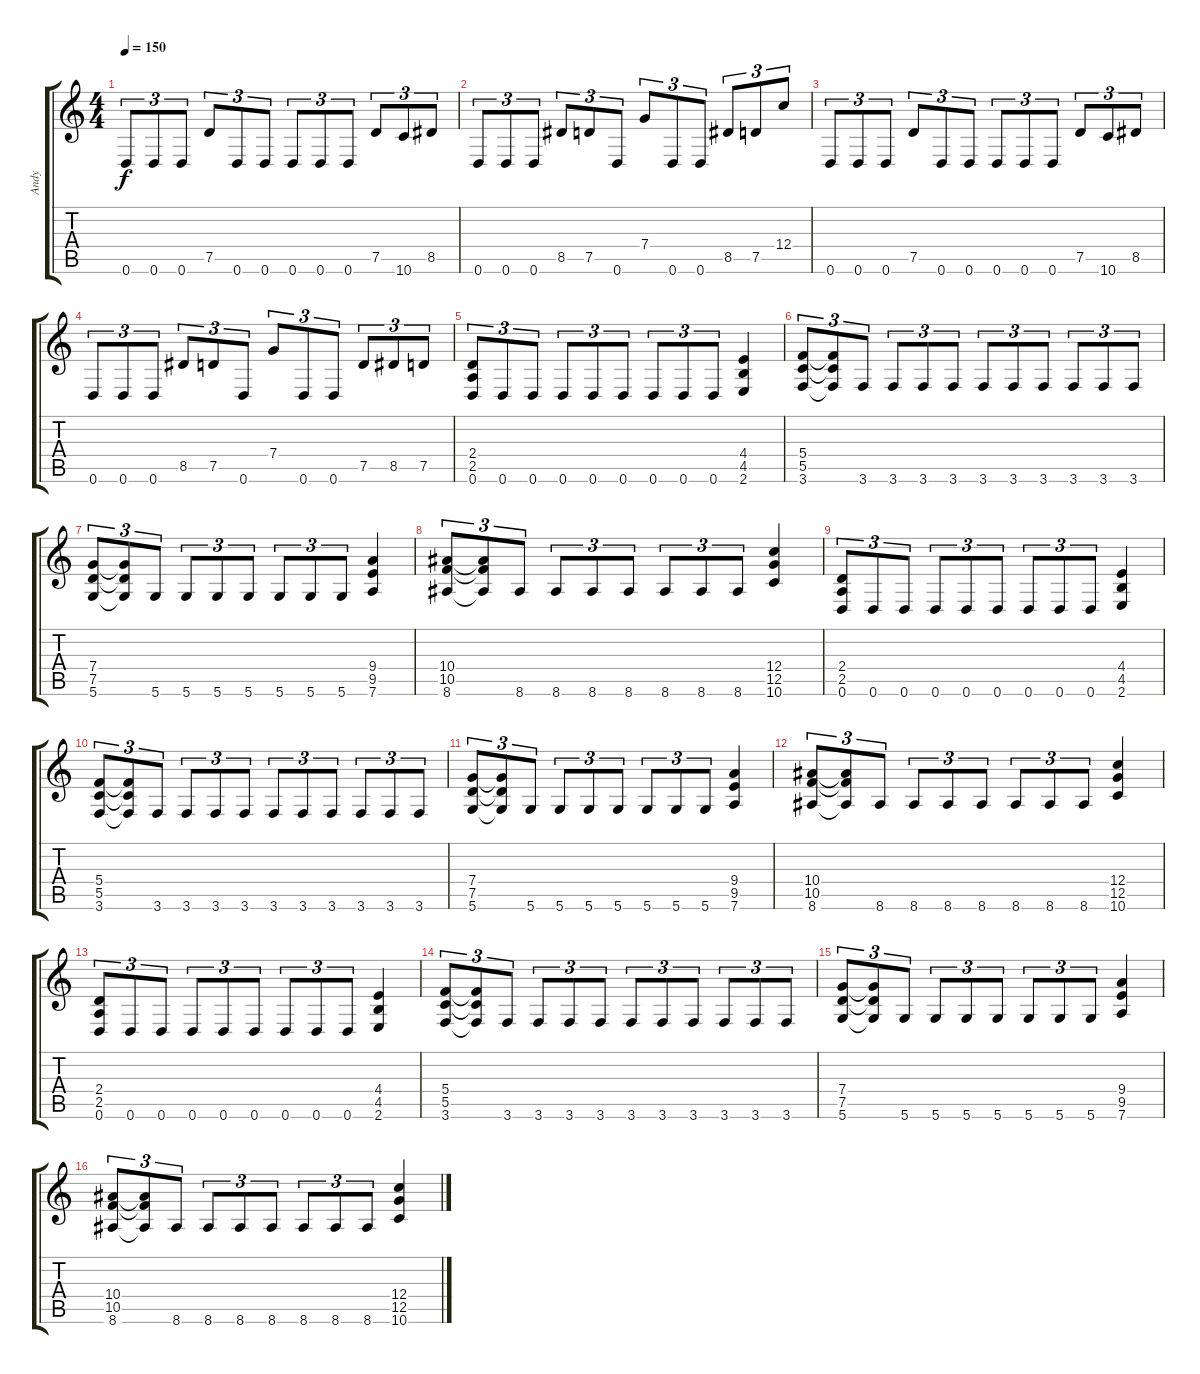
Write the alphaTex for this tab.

\track ("Andy" "Andy") {instrument distortionguitar}
\staff {score tabs}
\tuning (D4 A3 F3 C3 G2 D2) {hide}
\ts (4 4)
\tempo 150
\clef g2
\ks c
0.6.8{tu (3 2) dy f} 0.6.8{tu (3 2)} 0.6.8{tu (3 2)} 7.5.8{tu (3 2)} 0.6.8{tu (3 2)} 0.6.8{tu (3 2)} 0.6.8{tu (3 2)} 0.6.8{tu (3 2)} 0.6.8{tu (3 2)} 7.5.8{tu (3 2)} 10.6.8{tu (3 2)} 8.5.8{tu (3 2)} |
0.6.8{tu (3 2)} 0.6.8{tu (3 2)} 0.6.8{tu (3 2)} 8.5.8{tu (3 2)} 7.5.8{tu (3 2)} 0.6.8{tu (3 2)} 7.4.8{tu (3 2)} 0.6.8{tu (3 2)} 0.6.8{tu (3 2)} 8.5.8{tu (3 2)} 7.5.8{tu (3 2)} 12.4.8{tu (3 2)} |
0.6.8{tu (3 2)} 0.6.8{tu (3 2)} 0.6.8{tu (3 2)} 7.5.8{tu (3 2)} 0.6.8{tu (3 2)} 0.6.8{tu (3 2)} 0.6.8{tu (3 2)} 0.6.8{tu (3 2)} 0.6.8{tu (3 2)} 7.5.8{tu (3 2)} 10.6.8{tu (3 2)} 8.5.8{tu (3 2)} |
0.6.8{tu (3 2)} 0.6.8{tu (3 2)} 0.6.8{tu (3 2)} 8.5.8{tu (3 2)} 7.5.8{tu (3 2)} 0.6.8{tu (3 2)} 7.4.8{tu (3 2)} 0.6.8{tu (3 2)} 0.6.8{tu (3 2)} 7.5.8{tu (3 2)} 8.5.8{tu (3 2)} 7.5.8{tu (3 2)} |
(2.4 2.5 0.6).8{tu (3 2)} 0.6.8{tu (3 2)} 0.6.8{tu (3 2)} 0.6.8{tu (3 2)} 0.6.8{tu (3 2)} 0.6.8{tu (3 2)} 0.6.8{tu (3 2)} 0.6.8{tu (3 2)} 0.6.8{tu (3 2)} (4.4 4.5 2.6).4 |
(5.4 5.5 3.6).8{tu (3 2)} (5.4{t} 5.5{t} 3.6{t}).8{tu (3 2)} 3.6.8{tu (3 2)} 3.6.8{tu (3 2)} 3.6.8{tu (3 2)} 3.6.8{tu (3 2)} 3.6.8{tu (3 2)} 3.6.8{tu (3 2)} 3.6.8{tu (3 2)} 3.6.8{tu (3 2)} 3.6.8{tu (3 2)} 3.6.8{tu (3 2)} |
(7.4 7.5 5.6).8{tu (3 2)} (7.4{t} 7.5{t} 5.6{t}).8{tu (3 2)} 5.6.8{tu (3 2)} 5.6.8{tu (3 2)} 5.6.8{tu (3 2)} 5.6.8{tu (3 2)} 5.6.8{tu (3 2)} 5.6.8{tu (3 2)} 5.6.8{tu (3 2)} (9.4 9.5 7.6).4 |
(10.4 10.5 8.6).8{tu (3 2)} (10.4{t} 10.5{t} 8.6{t}).8{tu (3 2)} 8.6.8{tu (3 2)} 8.6.8{tu (3 2)} 8.6.8{tu (3 2)} 8.6.8{tu (3 2)} 8.6.8{tu (3 2)} 8.6.8{tu (3 2)} 8.6.8{tu (3 2)} (12.4 12.5 10.6).4 |
(2.4 2.5 0.6).8{tu (3 2)} 0.6.8{tu (3 2)} 0.6.8{tu (3 2)} 0.6.8{tu (3 2)} 0.6.8{tu (3 2)} 0.6.8{tu (3 2)} 0.6.8{tu (3 2)} 0.6.8{tu (3 2)} 0.6.8{tu (3 2)} (4.4 4.5 2.6).4 |
(5.4 5.5 3.6).8{tu (3 2)} (5.4{t} 5.5{t} 3.6{t}).8{tu (3 2)} 3.6.8{tu (3 2)} 3.6.8{tu (3 2)} 3.6.8{tu (3 2)} 3.6.8{tu (3 2)} 3.6.8{tu (3 2)} 3.6.8{tu (3 2)} 3.6.8{tu (3 2)} 3.6.8{tu (3 2)} 3.6.8{tu (3 2)} 3.6.8{tu (3 2)} |
(7.4 7.5 5.6).8{tu (3 2)} (7.4{t} 7.5{t} 5.6{t}).8{tu (3 2)} 5.6.8{tu (3 2)} 5.6.8{tu (3 2)} 5.6.8{tu (3 2)} 5.6.8{tu (3 2)} 5.6.8{tu (3 2)} 5.6.8{tu (3 2)} 5.6.8{tu (3 2)} (9.4 9.5 7.6).4 |
(10.4 10.5 8.6).8{tu (3 2)} (10.4{t} 10.5{t} 8.6{t}).8{tu (3 2)} 8.6.8{tu (3 2)} 8.6.8{tu (3 2)} 8.6.8{tu (3 2)} 8.6.8{tu (3 2)} 8.6.8{tu (3 2)} 8.6.8{tu (3 2)} 8.6.8{tu (3 2)} (12.4 12.5 10.6).4 |
(2.4 2.5 0.6).8{tu (3 2)} 0.6.8{tu (3 2)} 0.6.8{tu (3 2)} 0.6.8{tu (3 2)} 0.6.8{tu (3 2)} 0.6.8{tu (3 2)} 0.6.8{tu (3 2)} 0.6.8{tu (3 2)} 0.6.8{tu (3 2)} (4.4 4.5 2.6).4 |
(5.4 5.5 3.6).8{tu (3 2)} (5.4{t} 5.5{t} 3.6{t}).8{tu (3 2)} 3.6.8{tu (3 2)} 3.6.8{tu (3 2)} 3.6.8{tu (3 2)} 3.6.8{tu (3 2)} 3.6.8{tu (3 2)} 3.6.8{tu (3 2)} 3.6.8{tu (3 2)} 3.6.8{tu (3 2)} 3.6.8{tu (3 2)} 3.6.8{tu (3 2)} |
(7.4 7.5 5.6).8{tu (3 2)} (7.4{t} 7.5{t} 5.6{t}).8{tu (3 2)} 5.6.8{tu (3 2)} 5.6.8{tu (3 2)} 5.6.8{tu (3 2)} 5.6.8{tu (3 2)} 5.6.8{tu (3 2)} 5.6.8{tu (3 2)} 5.6.8{tu (3 2)} (9.4 9.5 7.6).4 |
(10.4 10.5 8.6).8{tu (3 2)} (10.4{t} 10.5{t} 8.6{t}).8{tu (3 2)} 8.6.8{tu (3 2)} 8.6.8{tu (3 2)} 8.6.8{tu (3 2)} 8.6.8{tu (3 2)} 8.6.8{tu (3 2)} 8.6.8{tu (3 2)} 8.6.8{tu (3 2)} (12.4 12.5 10.6).4
